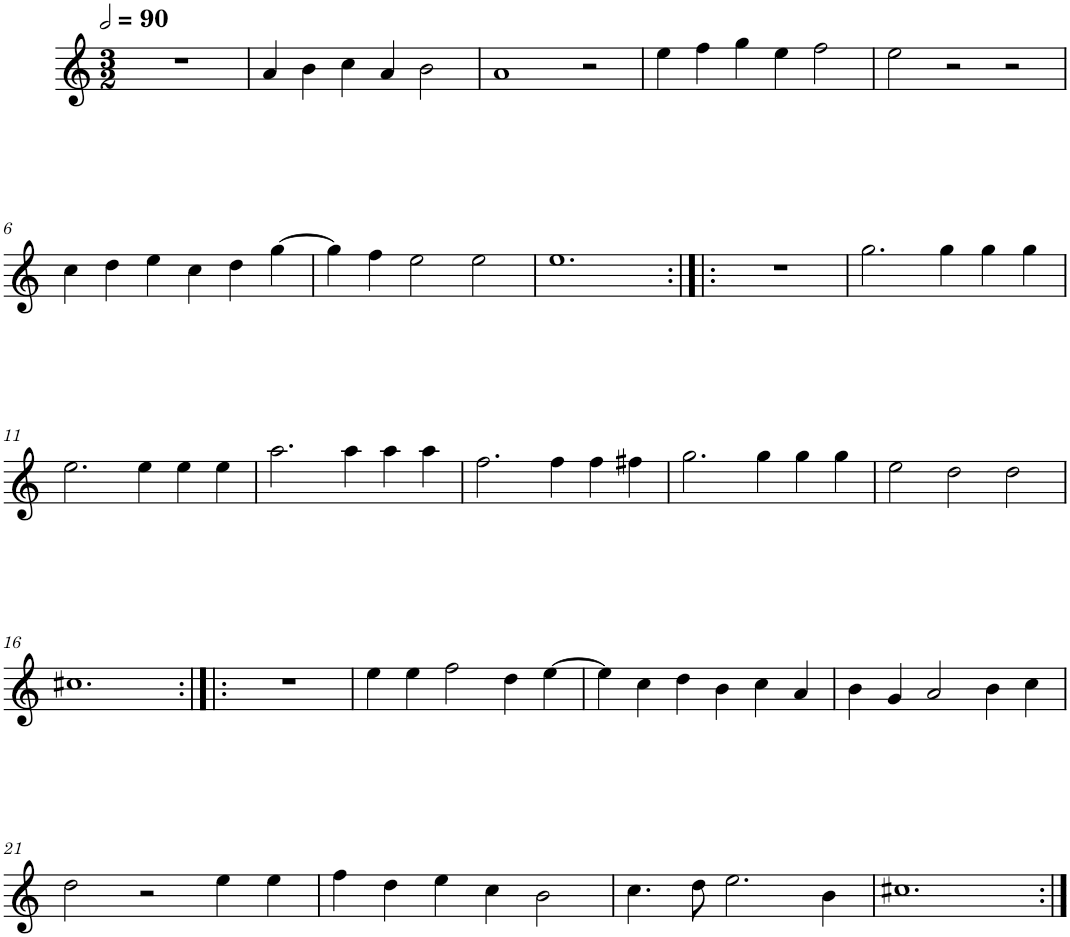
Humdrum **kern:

**kern
*part1
*staff1
*I"Six parties
*clefG2
*k[]
*M3/2
*MM180
=1
1.r
=2
4a/
4b\
4cc\
4a/
2b\
=3
1a
2r
=4
4ee\
4ff\
4gg\
4ee\
2ff\
=5
2ee\
2r
2r
!!LO:LB:g=z
=6
4cc\
4dd\
4ee\
4cc\
4dd\
[4gg\
=7
4gg\]
4ff\
2ee\
2ee\
=8
1.ee
=9:|!|:
1.r
=10
2.gg\
4gg\
4gg\
4gg\
!!LO:LB:g=z
=11
2.ee\
4ee\
4ee\
4ee\
=12
2.aa\
4aa\
4aa\
4aa\
=13
2.ff\
4ff\
4ff\
4ff#X\
=14
2.gg\
4gg\
4gg\
4gg\
=15
2ee\
2dd\
2dd\
!!LO:LB:g=z
=16
1.cc#X
=17:|!|:
1.r
=18
4ee\
4ee\
2ff\
4dd\
[4ee\
=19
4ee\]
4cc\
4dd\
4b\
4cc\
4a/
=20
4b\
4g/
2a/
4b\
4cc\
!!LO:LB:g=z
=21
2dd\
2r
4ee\
4ee\
=22
4ff\
4dd\
4ee\
4cc\
2b\
=23
4.cc\
8dd\
2.ee\
4b\
=24
1.cc#X
=:|!
*-
